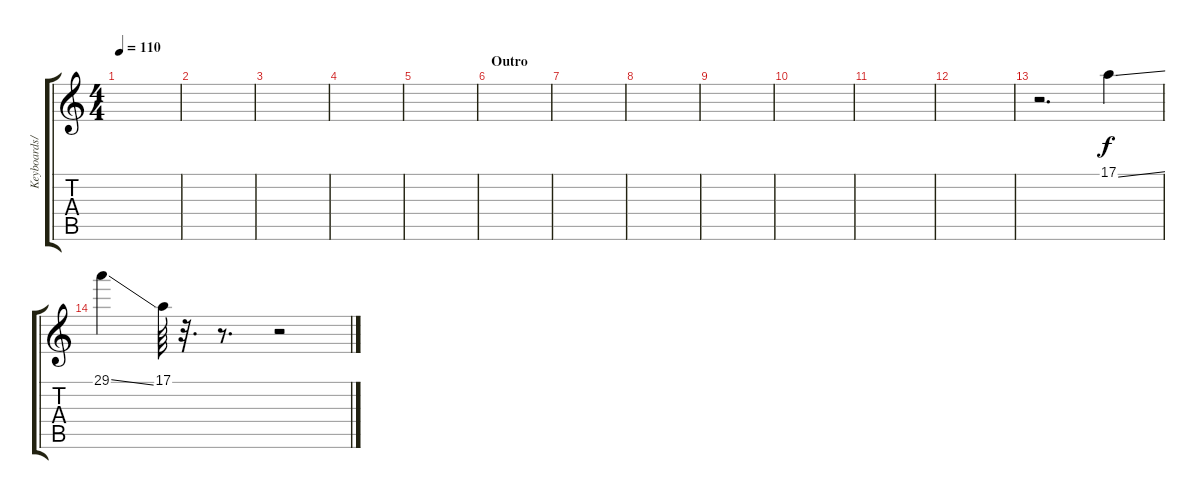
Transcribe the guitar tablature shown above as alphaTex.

\track ("Keyboards/Effects" "Keyboards/") {instrument synthstrings1}
\staff {score tabs}
\tuning (E4 B3 G3 D3 A2 E2) {hide}
\ts (4 4)
\tempo 110
\clef g2
\ks c
|
|
|
|
|
\section ("" "Outro")
|
|
|
|
|
|
|
r.2{d} 17.1{ss}.4{volume 16 instrument synthstrings1} |
29.1{ss}.4 17.1.64 r.32{d volume 0} r.8{d} r.2
